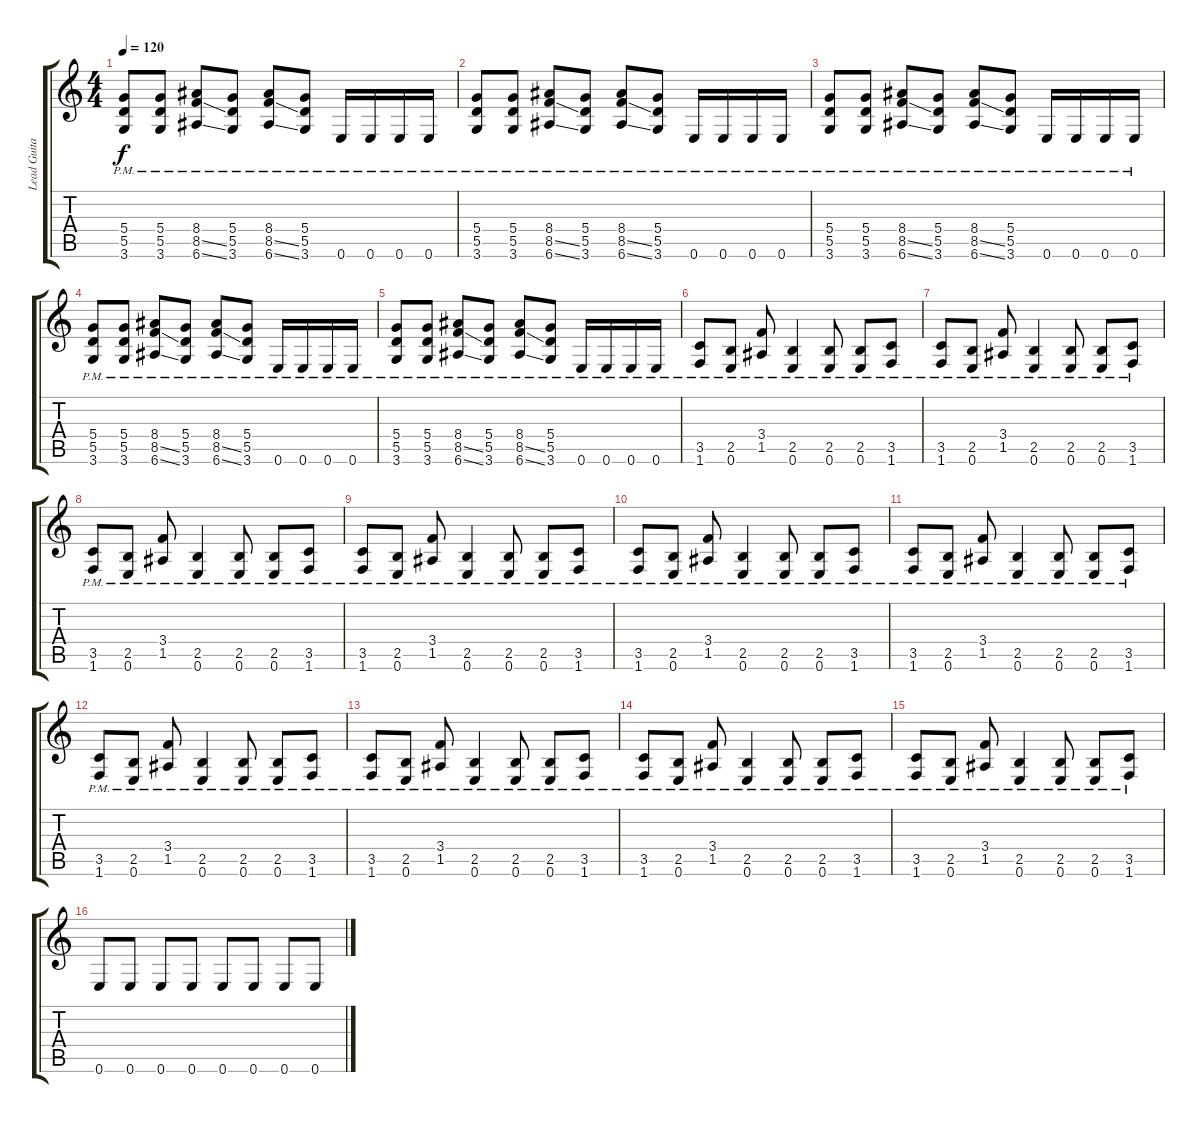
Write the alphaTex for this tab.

\track ("Lead Guitar" "Lead Guita") {instrument distortionguitar}
\staff {score tabs}
\tuning (E4 B3 G3 D3 A2 E2) {hide}
\ts (4 4)
\tempo 120
\clef g2
\ks c
(5.4{pm} 5.5 3.6).8{dy f} (5.4{pm} 5.5 3.6).8 (8.4{pm} 8.5{ss} 6.6{ss}).8 (5.4{pm} 5.5 3.6).8 (8.4{pm} 8.5{ss} 6.6{ss}).8 (5.4{pm} 5.5 3.6).8 0.6{pm}.16 0.6{pm}.16 0.6{pm}.16 0.6{pm}.16 |
(5.4{pm} 5.5 3.6).8 (5.4{pm} 5.5 3.6).8 (8.4{pm} 8.5{ss} 6.6{ss}).8 (5.4{pm} 5.5 3.6).8 (8.4{pm} 8.5{ss} 6.6{ss}).8 (5.4{pm} 5.5 3.6).8 0.6{pm}.16 0.6{pm}.16 0.6{pm}.16 0.6{pm}.16 |
(5.4{pm} 5.5 3.6).8 (5.4{pm} 5.5 3.6).8 (8.4{pm} 8.5{ss} 6.6{ss}).8 (5.4{pm} 5.5 3.6).8 (8.4{pm} 8.5{ss} 6.6{ss}).8 (5.4{pm} 5.5 3.6).8 0.6{pm}.16 0.6{pm}.16 0.6{pm}.16 0.6{pm}.16 |
(5.4{pm} 5.5 3.6).8 (5.4{pm} 5.5 3.6).8 (8.4{pm} 8.5{ss} 6.6{ss}).8 (5.4{pm} 5.5 3.6).8 (8.4{pm} 8.5{ss} 6.6{ss}).8 (5.4{pm} 5.5 3.6).8 0.6{pm}.16 0.6{pm}.16 0.6{pm}.16 0.6{pm}.16 |
(5.4{pm} 5.5 3.6).8 (5.4{pm} 5.5 3.6).8 (8.4{pm} 8.5{ss} 6.6{ss}).8 (5.4{pm} 5.5 3.6).8 (8.4{pm} 8.5{ss} 6.6{ss}).8 (5.4{pm} 5.5 3.6).8 0.6{pm}.16 0.6{pm}.16 0.6{pm}.16 0.6{pm}.16 |
(3.5 1.6{pm}).8 (2.5 0.6{pm}).8 (3.4 1.5{pm}).8 (2.5 0.6{pm}).4 (2.5 0.6{pm}).8 (2.5 0.6{pm}).8 (3.5 1.6{pm}).8 |
(3.5 1.6{pm}).8 (2.5 0.6{pm}).8 (3.4 1.5{pm}).8 (2.5 0.6{pm}).4 (2.5 0.6{pm}).8 (2.5 0.6{pm}).8 (3.5 1.6{pm}).8 |
(3.5 1.6{pm}).8 (2.5 0.6{pm}).8 (3.4 1.5{pm}).8 (2.5 0.6{pm}).4 (2.5 0.6{pm}).8 (2.5 0.6{pm}).8 (3.5 1.6{pm}).8 |
(3.5 1.6{pm}).8 (2.5 0.6{pm}).8 (3.4 1.5{pm}).8 (2.5 0.6{pm}).4 (2.5 0.6{pm}).8 (2.5 0.6{pm}).8 (3.5 1.6{pm}).8 |
(3.5 1.6{pm}).8 (2.5 0.6{pm}).8 (3.4 1.5{pm}).8 (2.5 0.6{pm}).4 (2.5 0.6{pm}).8 (2.5 0.6{pm}).8 (3.5 1.6{pm}).8 |
(3.5 1.6{pm}).8 (2.5 0.6{pm}).8 (3.4 1.5{pm}).8 (2.5 0.6{pm}).4 (2.5 0.6{pm}).8 (2.5 0.6{pm}).8 (3.5 1.6{pm}).8 |
(3.5 1.6{pm}).8 (2.5 0.6{pm}).8 (3.4 1.5{pm}).8 (2.5 0.6{pm}).4 (2.5 0.6{pm}).8 (2.5 0.6{pm}).8 (3.5 1.6{pm}).8 |
(3.5 1.6{pm}).8 (2.5 0.6{pm}).8 (3.4 1.5{pm}).8 (2.5 0.6{pm}).4 (2.5 0.6{pm}).8 (2.5 0.6{pm}).8 (3.5 1.6{pm}).8 |
(3.5 1.6{pm}).8 (2.5 0.6{pm}).8 (3.4 1.5{pm}).8 (2.5 0.6{pm}).4 (2.5 0.6{pm}).8 (2.5 0.6{pm}).8 (3.5 1.6{pm}).8 |
(3.5 1.6{pm}).8 (2.5 0.6{pm}).8 (3.4 1.5{pm}).8 (2.5 0.6{pm}).4 (2.5 0.6{pm}).8 (2.5 0.6{pm}).8 (3.5 1.6{pm}).8 |
0.6.8 0.6.8 0.6.8 0.6.8 0.6.8 0.6.8 0.6.8 0.6.8
